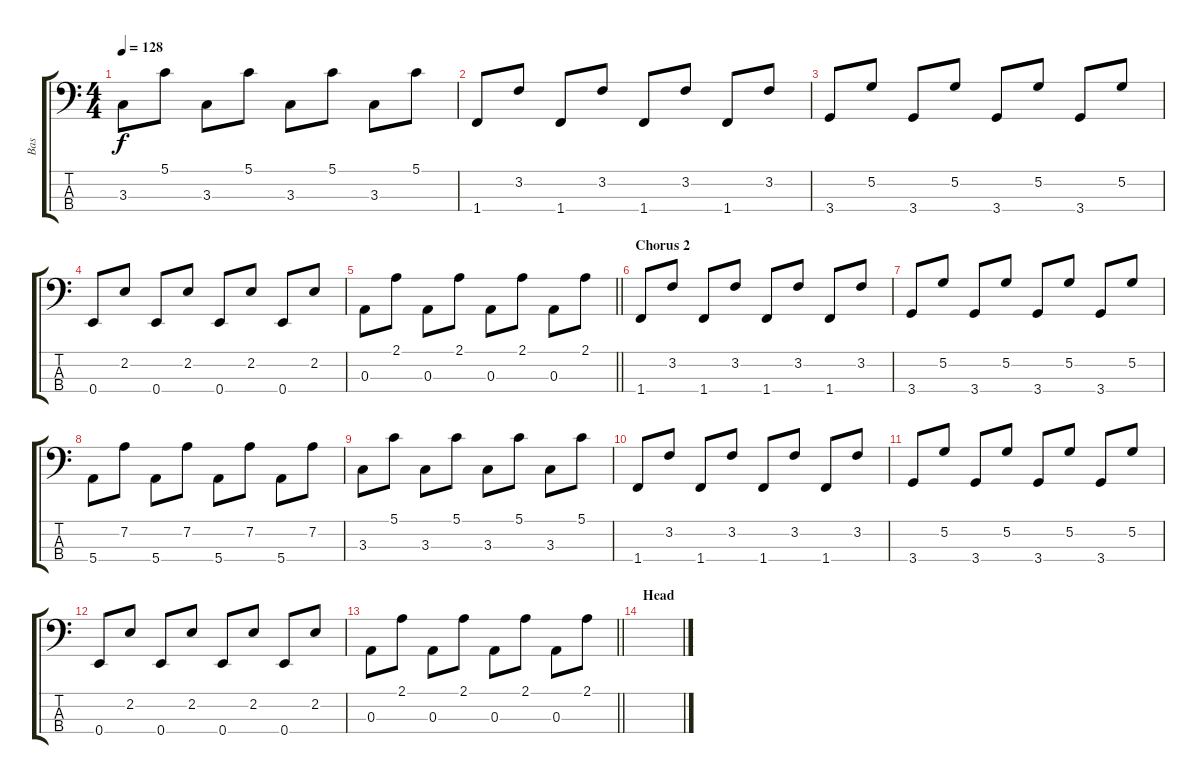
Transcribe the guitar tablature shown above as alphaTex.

\track ("Bas" "Bas") {instrument electricbassfinger}
\staff {score tabs}
\tuning (G2 D2 A1 E1) {hide}
\ts (4 4)
\tempo 128
\clef f4
\ks c
3.3.8{dy f} 5.1.8 3.3.8 5.1.8 3.3.8 5.1.8 3.3.8 5.1.8 |
1.4.8 3.2.8 1.4.8 3.2.8 1.4.8 3.2.8 1.4.8 3.2.8 |
3.4.8 5.2.8 3.4.8 5.2.8 3.4.8 5.2.8 3.4.8 5.2.8 |
0.4.8 2.2.8 0.4.8 2.2.8 0.4.8 2.2.8 0.4.8 2.2.8 |
\barLineRight lightlight
0.3.8 2.1.8 0.3.8 2.1.8 0.3.8 2.1.8 0.3.8 2.1.8 |
\section ("" "Chorus 2")
1.4.8 3.2.8 1.4.8 3.2.8 1.4.8 3.2.8 1.4.8 3.2.8 |
3.4.8 5.2.8 3.4.8 5.2.8 3.4.8 5.2.8 3.4.8 5.2.8 |
5.4.8 7.2.8 5.4.8 7.2.8 5.4.8 7.2.8 5.4.8 7.2.8 |
3.3.8 5.1.8 3.3.8 5.1.8 3.3.8 5.1.8 3.3.8 5.1.8 |
1.4.8 3.2.8 1.4.8 3.2.8 1.4.8 3.2.8 1.4.8 3.2.8 |
3.4.8 5.2.8 3.4.8 5.2.8 3.4.8 5.2.8 3.4.8 5.2.8 |
0.4.8 2.2.8 0.4.8 2.2.8 0.4.8 2.2.8 0.4.8 2.2.8 |
\barLineRight lightlight
0.3.8 2.1.8 0.3.8 2.1.8 0.3.8 2.1.8 0.3.8 2.1.8 |
\section ("" "Head")
